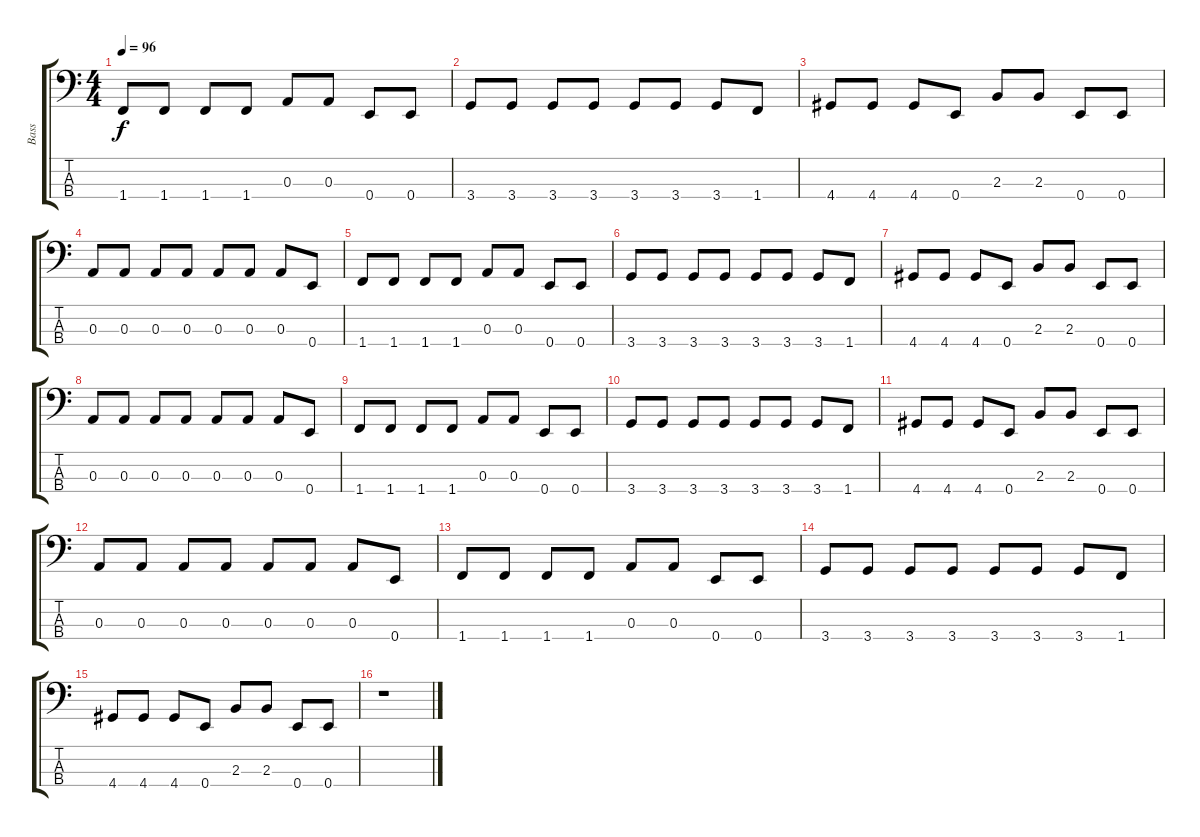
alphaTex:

\track ("Bass" "Bass") {instrument electricbasspick}
\staff {score tabs}
\tuning (G2 D2 A1 E1) {hide}
\ts (4 4)
\tempo 96
\clef f4
\ks c
1.4.8{dy f} 1.4.8 1.4.8 1.4.8 0.3.8 0.3.8 0.4.8 0.4.8 |
3.4.8 3.4.8 3.4.8 3.4.8 3.4.8 3.4.8 3.4.8 1.4.8 |
4.4.8 4.4.8 4.4.8 0.4.8 2.3.8 2.3.8 0.4.8 0.4.8 |
0.3.8 0.3.8 0.3.8 0.3.8 0.3.8 0.3.8 0.3.8 0.4.8 |
1.4.8 1.4.8 1.4.8 1.4.8 0.3.8 0.3.8 0.4.8 0.4.8 |
3.4.8 3.4.8 3.4.8 3.4.8 3.4.8 3.4.8 3.4.8 1.4.8 |
4.4.8 4.4.8 4.4.8 0.4.8 2.3.8 2.3.8 0.4.8 0.4.8 |
0.3.8 0.3.8 0.3.8 0.3.8 0.3.8 0.3.8 0.3.8 0.4.8 |
1.4.8 1.4.8 1.4.8 1.4.8 0.3.8 0.3.8 0.4.8 0.4.8 |
3.4.8 3.4.8 3.4.8 3.4.8 3.4.8 3.4.8 3.4.8 1.4.8 |
4.4.8 4.4.8 4.4.8 0.4.8 2.3.8 2.3.8 0.4.8 0.4.8 |
0.3.8 0.3.8 0.3.8 0.3.8 0.3.8 0.3.8 0.3.8 0.4.8 |
1.4.8 1.4.8 1.4.8 1.4.8 0.3.8 0.3.8 0.4.8 0.4.8 |
3.4.8 3.4.8 3.4.8 3.4.8 3.4.8 3.4.8 3.4.8 1.4.8 |
4.4.8 4.4.8 4.4.8 0.4.8 2.3.8 2.3.8 0.4.8 0.4.8 |
r.1
